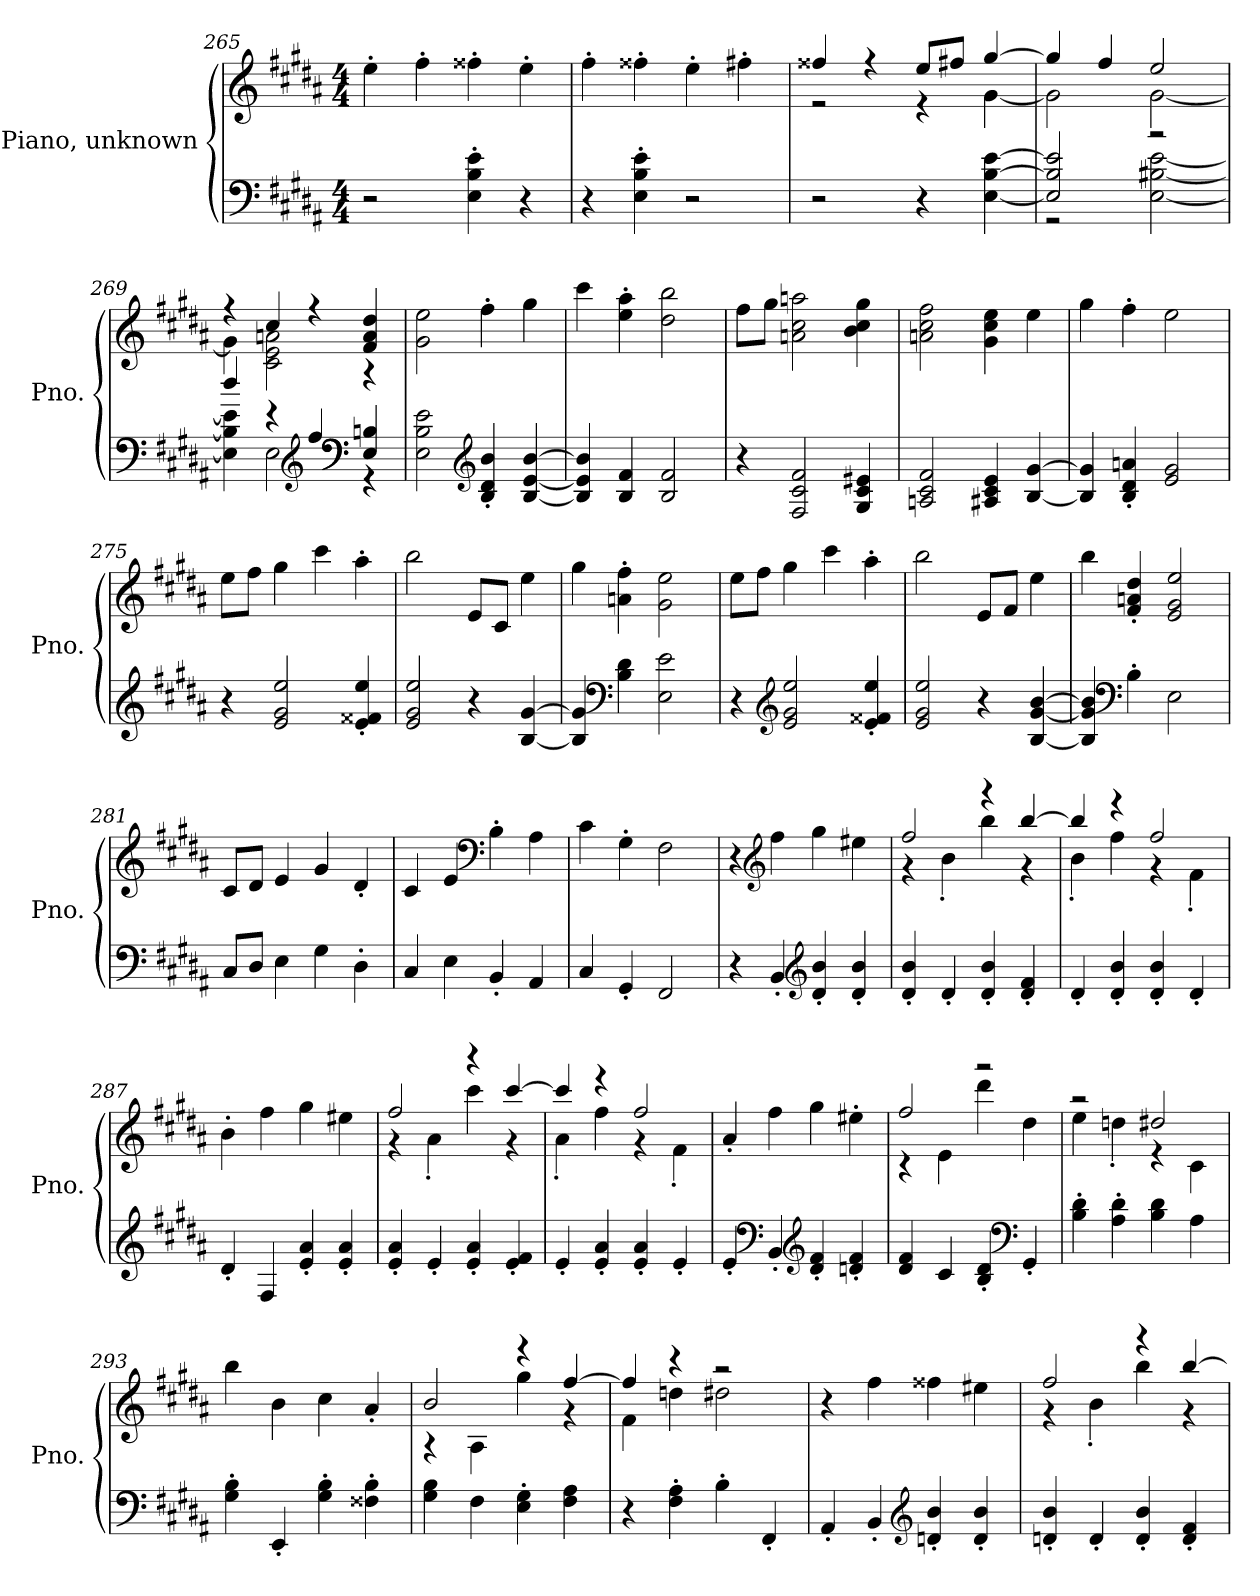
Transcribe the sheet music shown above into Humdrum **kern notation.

**kern	**kern
*part1	*part1
*staff2	*staff1
*I"Piano, unknown	*
*I'Pno.	*
*clefF4	*clefG2
*k[f#c#g#d#a#]	*k[f#c#g#d#a#]
*M4/4	*M4/4
=265	=265
2r	4ee'\
.	4ff#'\
4E\' 4B\' 4e\'	4ff##X'\
4r	4ee'\
=266	=266
4r	4ff#'\
4E\' 4B\' 4e\'	4ff##X'\
2r	4ee'\
.	4ff#X'\
=267	=267
*	*^
2r	4ff##X/	2r
.	4r	.
4r	8ee/L	4r
.	8ff#X/J	.
[4E\ [4B\ [4e\	[4gg#/	[4g#\
=268	=268	=268
*^	*	*
2E/] 2B/] 2e/]	2r	4gg#/]	2g#\]
.	.	4ff#/	.
2r	[2E\ [2B#X\ [2e\	2ee/	[2g#\
!!LO:PB:g=z	!!
=269	=269	=269	=269
4dd#/	4E\] 4B#\] 4e\]	4r	4g#\]
4r	2E\	4cc#/	2c#\ 2e\ 2an\
*clefG2	*	*	*
4ff#/	.	4r	.
*clefF4	*	*	*
4E/ 4Bn/	4r	4f#/ 4a/ 4dd#/	4r
*v	*v	*	*
*	*v	*v
=270	=270
2E\ 2B\ 2e\	2g#\ 2ee\
*clefG2	*
4B/' 4d#/' 4b/'	4ff#'\
[4B/ [4e/ [4b/	4gg#\
=271	=271
4B/] 4e/] 4b/]	4ccc#\
4B/ 4f#/	4ee\' 4aa#\'
2B/ 2f#/	2dd#\ 2bb\
=272	=272
4r	8ff#\L
.	8gg#\J
2F#/ 2c#/ 2f#/	2an\ 2cc#\ 2aan\
4G#/ 4c#/ 4e#X/	4b\ 4cc#\ 4gg#\
=273	=273
2An/ 2c#/ 2f#/	2an\ 2cc#\ 2ff#\
4A#X/ 4c#/ 4e/	4g#\ 4cc#\ 4ee\
[4B/ [4g#/	4ee\
=274	=274
4B/] 4g#/]	4gg#\
4B/' 4d#/' 4an/'	4ff#'\
2e/ 2g#/	2ee\
!!LO:LB:g=z
=275	=275
4r	8ee\L
.	8ff#\J
2e/ 2g#/ 2ee/	4gg#\
.	4ccc#\
4e/' 4f##X/' 4ee/'	4aa#'\
=276	=276
2e/ 2g#/ 2ee/	2bb\
4r	8e/L
.	8c#/J
[4B/ [4g#/	4ee\
=277	=277
4B/] 4g#/]	4gg#\
*clefF4	*
4B\ 4d#\	4an\' 4ff#\'
2E\ 2e\	2g#\ 2ee\
=278	=278
4r	8ee\L
.	8ff#\J
*clefG2	*
2e/ 2g#/ 2ee/	4gg#\
.	4ccc#\
4e/' 4f##X/' 4ee/'	4aa#'\
=279	=279
2e/ 2g#/ 2ee/	2bb\
4r	8e/L
.	8f#/J
[4B/ [4g#/ [4b/	4ee\
=280	=280
4B/] 4g#/] 4b/]	4bb\
*clefF4	*
4B'\	4f#/' 4an/' 4dd#/'
2E\	2e/ 2g#/ 2ee/
!!LO:LB:g=z
=281	=281
8C#/L	8c#/L
8D#/J	8d#/J
4E\	4e/
4G#\	4g#/
4D#'\	4d#'/
=282	=282
4C#/	4c#/
4E\	4e/
*	*clefF4
4BB'/	4B'\
4AA#/	4A#\
=283	=283
4C#/	4c#\
4GG#'/	4G#'\
2FF#/	2F#\
=284	=284
4r	4r
*	*clefG2
4BB'/	4ff#\
*clefG2	*
4d#/' 4b/'	4gg#\
4d#/' 4b/'	4ee#X\
=285	=285
*	*^
4d#/' 4b/'	2ff#/	4r
4d#'/	.	4b'\
4d#/' 4b/'	4r	4bb\
4d#/' 4f#/'	[4bb/	4r
=286	=286	=286
4d#'/	4bb/]	4b'\
4d#/' 4b/'	4r	4ff#\
4d#/' 4b/'	2ff#/	4r
4d#'/	.	4f#'\
*	*v	*v
=287	=287
4d#'/	4b'\
4F#/	4ff#\
4e/' 4a#/'	4gg#\
4e/' 4a#/'	4ee#X\
!!LO:LB:g=z
=288	=288
*	*^
4e/' 4a#/'	2ff#/	4r
4e'/	.	4a#'\
4e/' 4a#/'	4r	4ccc#\
4e/' 4f#/'	[4ccc#/	4r
=289	=289	=289
4e'/	4ccc#/]	4a#'\
4e/' 4a#/'	4r	4ff#\
4e/' 4a#/'	2ff#/	4r
4e'/	.	4f#'\
*	*v	*v
=290	=290
4e'/	4a#'/
*clefF4	*
4BB'/	4ff#\
*clefG2	*
4d#/' 4f#/'	4gg#\
4dn/' 4f#/'	4ee#X'\
=291	=291
*	*^
4d#/ 4f#/	2ff#/	4r
4c#/	.	4e\
4B/' 4d#/'	2r	4ddd#\
*clefF4	*	*
4GG#'/	.	4dd#\
=292	=292	=292
4B\' 4d#\'	2r	4ee\
4A#\' 4d#\'	.	4ddn'\
4B\ 4d#\	2dd#X/	4r
4A#\	.	4c#\
*	*v	*v
=293	=293
4G#\' 4B\'	4bb\
4EE'/	4b\
4G#\' 4B\'	4cc#\
4F##X\' 4B\'	4a#'/
!!LO:LB:g=z
=294	=294
*	*^
4G#\ 4B\	2b/	4r
4F#\	.	4A#\
4E\' 4G#\'	4r	4gg#\
4F#\ 4A#\	[4ff#/	4r
=295	=295	=295
4r	4ff#/]	4f#\
4F#\' 4A#\'	4r	4ddn\
4B'\	2r	2dd#X\
4FF#'/	.	.
*	*v	*v
=296	=296
4AA#'/	4r
4BB'/	4ff#\
*clefG2	*
4dn/' 4b/'	4ff##X\
4d/' 4b/'	4ee#X\
=297	=297
*	*^
4dn/' 4b/'	2ff#/	4r
4d'/	.	4b'\
4d/' 4b/'	4r	4bb\
4d/' 4f#/'	[4bb/	4r
*	*v	*v
=	=
*-	*-
